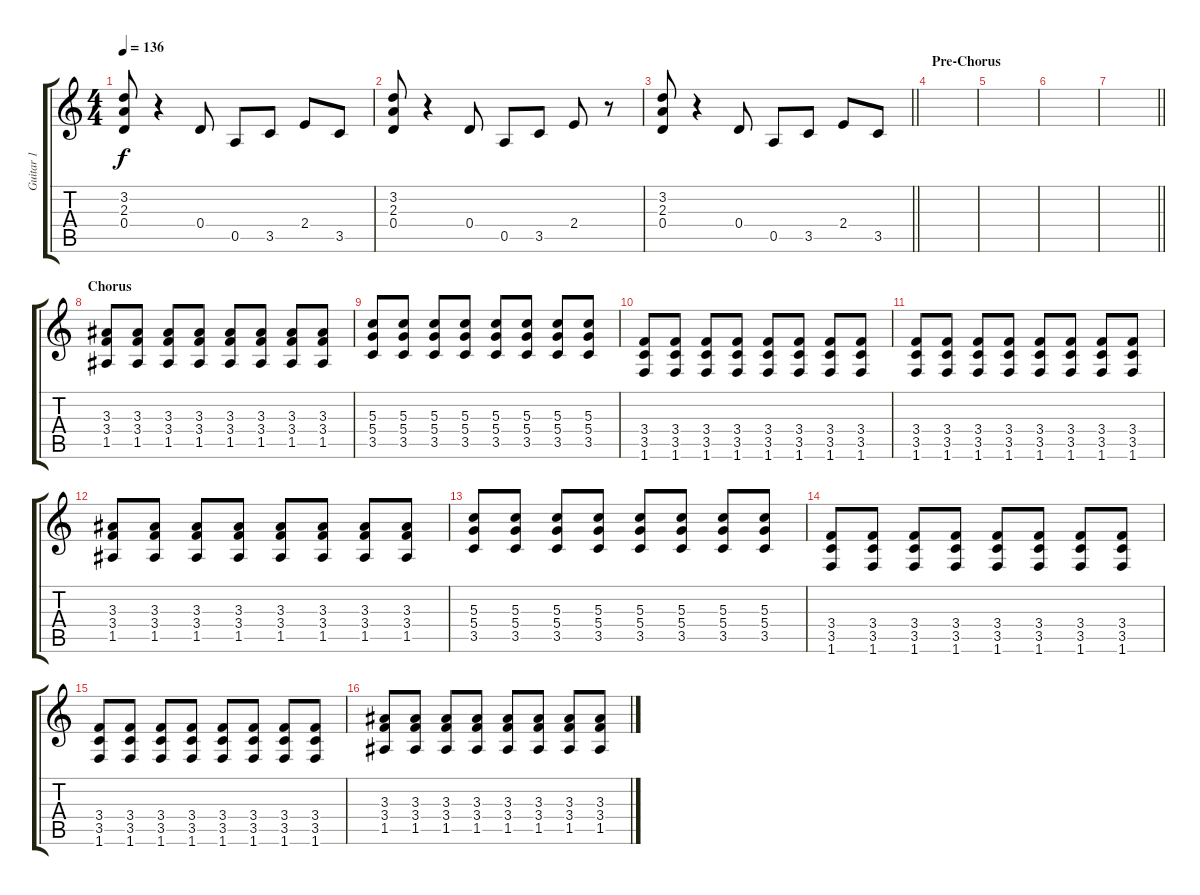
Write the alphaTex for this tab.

\track ("Guitar 1" "Guitar 1") {instrument distortionguitar}
\staff {score tabs}
\tuning (E4 B3 G3 D3 A2 E2) {hide}
\ts (4 4)
\tempo 136
\clef g2
\ks c
(3.2 2.3 0.4).8{dy f} r.4 0.4.8 0.5.8 3.5.8 2.4.8 3.5.8 |
(3.2 2.3 0.4).8 r.4 0.4.8 0.5.8 3.5.8 2.4.8 r.8 |
\barLineRight lightlight
(3.2 2.3 0.4).8 r.4 0.4.8 0.5.8 3.5.8 2.4.8 3.5.8 |
\section ("" "Pre-Chorus")
|
|
|
\barLineRight lightlight
|
\section ("" "Chorus")
(3.3 3.4 1.5).8 (3.3 3.4 1.5).8 (3.3 3.4 1.5).8 (3.3 3.4 1.5).8 (3.3 3.4 1.5).8 (3.3 3.4 1.5).8 (3.3 3.4 1.5).8 (3.3 3.4 1.5).8 |
(5.3 5.4 3.5).8 (5.3 5.4 3.5).8 (5.3 5.4 3.5).8 (5.3 5.4 3.5).8 (5.3 5.4 3.5).8 (5.3 5.4 3.5).8 (5.3 5.4 3.5).8 (5.3 5.4 3.5).8 |
(3.4 3.5 1.6).8 (3.4 3.5 1.6).8 (3.4 3.5 1.6).8 (3.4 3.5 1.6).8 (3.4 3.5 1.6).8 (3.4 3.5 1.6).8 (3.4 3.5 1.6).8 (3.4 3.5 1.6).8 |
(3.4 3.5 1.6).8 (3.4 3.5 1.6).8 (3.4 3.5 1.6).8 (3.4 3.5 1.6).8 (3.4 3.5 1.6).8 (3.4 3.5 1.6).8 (3.4 3.5 1.6).8 (3.4 3.5 1.6).8 |
(3.3 3.4 1.5).8 (3.3 3.4 1.5).8 (3.3 3.4 1.5).8 (3.3 3.4 1.5).8 (3.3 3.4 1.5).8 (3.3 3.4 1.5).8 (3.3 3.4 1.5).8 (3.3 3.4 1.5).8 |
(5.3 5.4 3.5).8 (5.3 5.4 3.5).8 (5.3 5.4 3.5).8 (5.3 5.4 3.5).8 (5.3 5.4 3.5).8 (5.3 5.4 3.5).8 (5.3 5.4 3.5).8 (5.3 5.4 3.5).8 |
(3.4 3.5 1.6).8 (3.4 3.5 1.6).8 (3.4 3.5 1.6).8 (3.4 3.5 1.6).8 (3.4 3.5 1.6).8 (3.4 3.5 1.6).8 (3.4 3.5 1.6).8 (3.4 3.5 1.6).8 |
(3.4 3.5 1.6).8 (3.4 3.5 1.6).8 (3.4 3.5 1.6).8 (3.4 3.5 1.6).8 (3.4 3.5 1.6).8 (3.4 3.5 1.6).8 (3.4 3.5 1.6).8 (3.4 3.5 1.6).8 |
(3.3 3.4 1.5).8 (3.3 3.4 1.5).8 (3.3 3.4 1.5).8 (3.3 3.4 1.5).8 (3.3 3.4 1.5).8 (3.3 3.4 1.5).8 (3.3 3.4 1.5).8 (3.3 3.4 1.5).8
